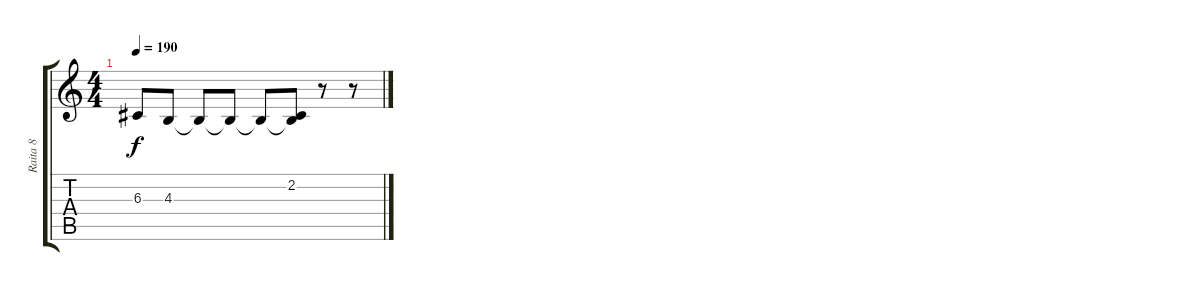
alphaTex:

\track ("Raita 8" "Raita 8") {instrument tenorsax}
\staff {score tabs}
\tuning (E4 B3 G3 D3 A2 E2) {hide}
\ts (4 4)
\tempo 190
\clef g2
\ks c
6.3{t}.8{dy f} 4.3.8 4.3{t}.8 4.3{t}.8 4.3{t}.8 (2.2 4.3{t}).8 r.8 r.8
